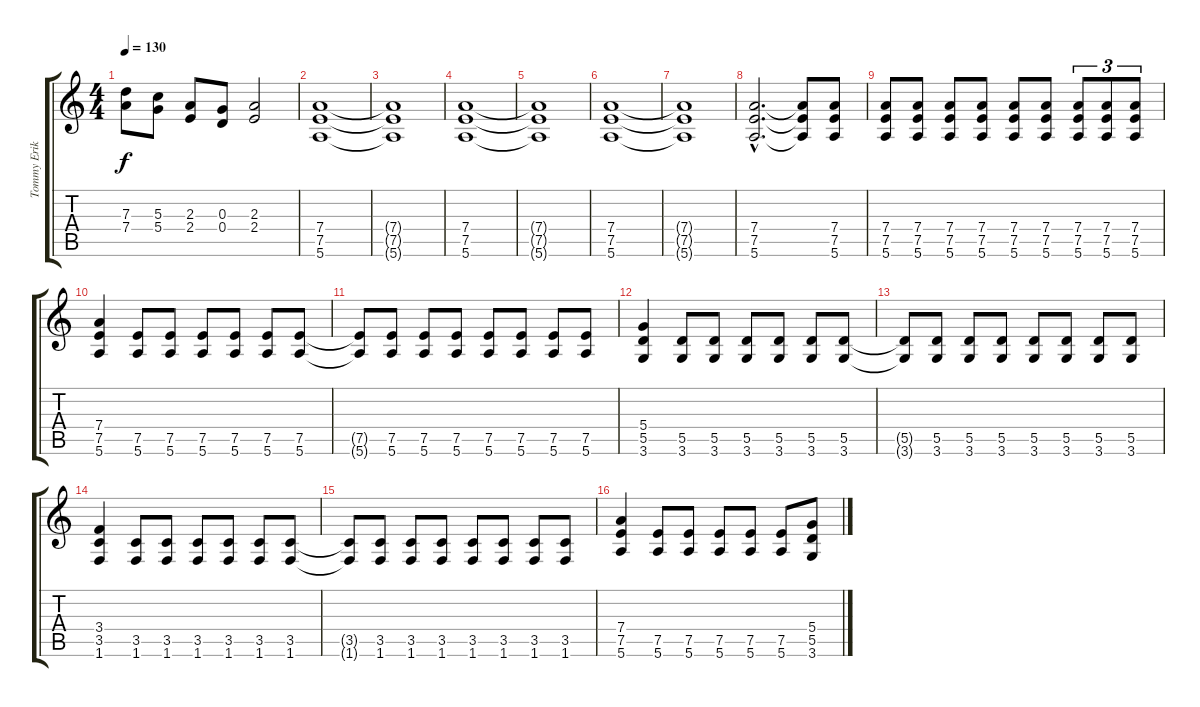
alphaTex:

\track ("Tommy Eriksson" "Tommy Erik") {instrument distortionguitar}
\staff {score tabs}
\tuning (E4 B3 G3 D3 A2 E2) {hide}
\ts (4 4)
\tempo 130
\clef g2
\ks c
(7.3{t} 7.4{t}).8{dy f} (5.3 5.4).8 (2.3 2.4).8 (0.3 0.4).8 (2.3 2.4).2 |
(7.4 7.5 5.6).1 |
(7.4{t} 7.5{t} 5.6{t}).1 |
(7.4 7.5 5.6).1 |
(7.4{t} 7.5{t} 5.6{t}).1 |
(7.4 7.5 5.6).1 |
(7.4{t} 7.5{t} 5.6{t}).1 |
(7.4{hac} 7.5{hac} 5.6{hac}).2{d} (7.4{t} 7.5{t} 5.6{t}).8 (7.4 7.5 5.6).8 |
(7.4 7.5 5.6).8 (7.4 7.5 5.6).8 (7.4 7.5 5.6).8 (7.4 7.5 5.6).8 (7.4 7.5 5.6).8 (7.4 7.5 5.6).8 (7.4 7.5 5.6).8{tu (3 2)} (7.4 7.5 5.6).8{tu (3 2)} (7.4 7.5 5.6).8{tu (3 2)} |
(7.4 7.5 5.6).4 (7.5 5.6).8 (7.5 5.6).8 (7.5 5.6).8 (7.5 5.6).8 (7.5 5.6).8 (7.5 5.6).8 |
(7.5{t} 5.6{t}).8 (7.5 5.6).8 (7.5 5.6).8 (7.5 5.6).8 (7.5 5.6).8 (7.5 5.6).8 (7.5 5.6).8 (7.5 5.6).8 |
(5.4 5.5 3.6).4 (5.5 3.6).8 (5.5 3.6).8 (5.5 3.6).8 (5.5 3.6).8 (5.5 3.6).8 (5.5 3.6).8 |
(5.5{t} 3.6{t}).8 (5.5 3.6).8 (5.5 3.6).8 (5.5 3.6).8 (5.5 3.6).8 (5.5 3.6).8 (5.5 3.6).8 (5.5 3.6).8 |
(3.4 3.5 1.6).4 (3.5 1.6).8 (3.5 1.6).8 (3.5 1.6).8 (3.5 1.6).8 (3.5 1.6).8 (3.5 1.6).8 |
(3.5{t} 1.6{t}).8 (3.5 1.6).8 (3.5 1.6).8 (3.5 1.6).8 (3.5 1.6).8 (3.5 1.6).8 (3.5 1.6).8 (3.5 1.6).8 |
(7.4 7.5 5.6).4 (7.5 5.6).8 (7.5 5.6).8 (7.5 5.6).8 (7.5 5.6).8 (7.5 5.6).8 (5.4 5.5 3.6).8
